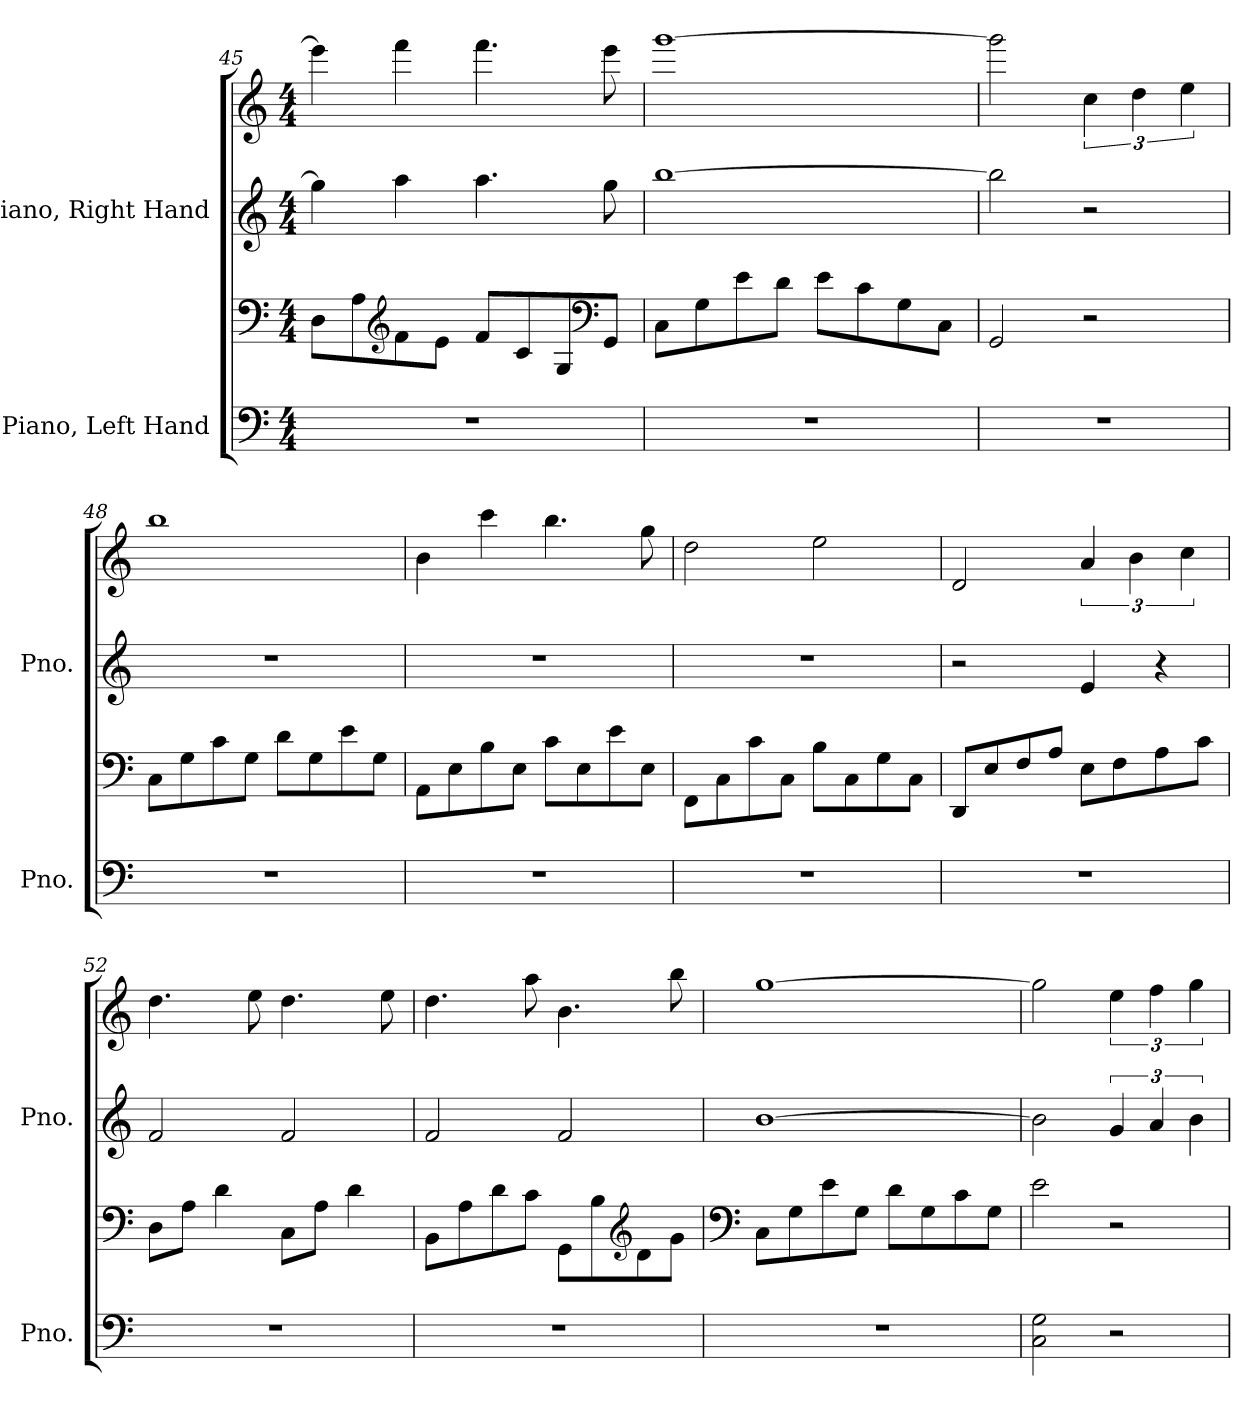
**kern	**kern	**kern	**kern
*part2	*part2	*part1	*part1
*staff4	*staff3	*staff2	*staff1
*I"Piano, Left Hand	*	*I"Piano, Right Hand	*
*I'Pno.	*	*I'Pno.	*
*clefF4	*clefF4	*clefG2	*clefG2
*k[]	*k[]	*k[]	*k[]
*M4/4	*M4/4	*M4/4	*M4/4
=45	=45	=45	=45
1r	8D\L	4gg\]	4eee\]
.	8A\	.	.
*	*clefG2	*	*
.	8f\	4aa\	4fff\
.	8e\J	.	.
.	8f/L	4.aa\	4.fff\
.	8c/	.	.
.	8G/	.	.
*	*clefF4	*	*
.	8GG/J	8gg\	8eee\
!!LO:LB:g=z
=46	=46	=46	=46
1r	8C\L	[1bb	[1ggg
.	8G\	.	.
.	8e\	.	.
.	8d\J	.	.
.	8e\L	.	.
.	8c\	.	.
.	8G\	.	.
.	8C\J	.	.
=47	=47	=47	=47
1r	2GG/	2bb\]	2ggg\]
.	2r	2r	6cc\
.	.	.	6dd\
.	.	.	6ee\
=48	=48	=48	=48
1r	8C\L	1r	1bb
.	8G\	.	.
.	8c\	.	.
.	8G\J	.	.
.	8d\L	.	.
.	8G\	.	.
.	8e\	.	.
.	8G\J	.	.
=49	=49	=49	=49
1r	8AA\L	1r	4b\
.	8E\	.	.
.	8B\	.	4ccc\
.	8E\J	.	.
.	8c\L	.	4.bb\
.	8E\	.	.
.	8e\	.	.
.	8E\J	.	8gg\
=50	=50	=50	=50
1r	8FF\L	1r	2dd\
.	8C\	.	.
.	8c\	.	.
.	8C\J	.	.
.	8B\L	.	2ee\
.	8C\	.	.
.	8G\	.	.
.	8C\J	.	.
!!LO:PB:g=z
=51	=51	=51	=51
1r	8DD/L	2r	2d/
.	8E/	.	.
.	8F/	.	.
.	8A/J	.	.
.	8E\L	4e/	6a/
.	8F\	.	.
.	.	.	6b\
.	8A\	4r	.
.	.	.	6cc\
.	8c\J	.	.
=52	=52	=52	=52
1r	8D\L	2f/	4.dd\
.	8A\J	.	.
.	4d\	.	.
.	.	.	8ee\
.	8C\L	2f/	4.dd\
.	8A\J	.	.
.	4d\	.	.
.	.	.	8ee\
=53	=53	=53	=53
1r	8BB\L	2f/	4.dd\
.	8A\	.	.
.	8d\	.	.
.	8c\J	.	8aa\
.	8GG\L	2f/	4.b\
.	8B\	.	.
*	*clefG2	*	*
.	8d\	.	.
.	8g\J	.	8bb\
=54	=54	=54	=54
*	*clefF4	*	*
1r	8C\L	[1b	[1gg
.	8G\	.	.
.	8e\	.	.
.	8G\J	.	.
.	8d\L	.	.
.	8G\	.	.
.	8c\	.	.
.	8G\J	.	.
=55	=55	=55	=55
2C\ 2G\	2e\	2b\]	2gg\]
2r	2r	6g/	6ee\
.	.	6a/	6ff\
.	.	6b\	6gg\
=	=	=	=
*-	*-	*-	*-
